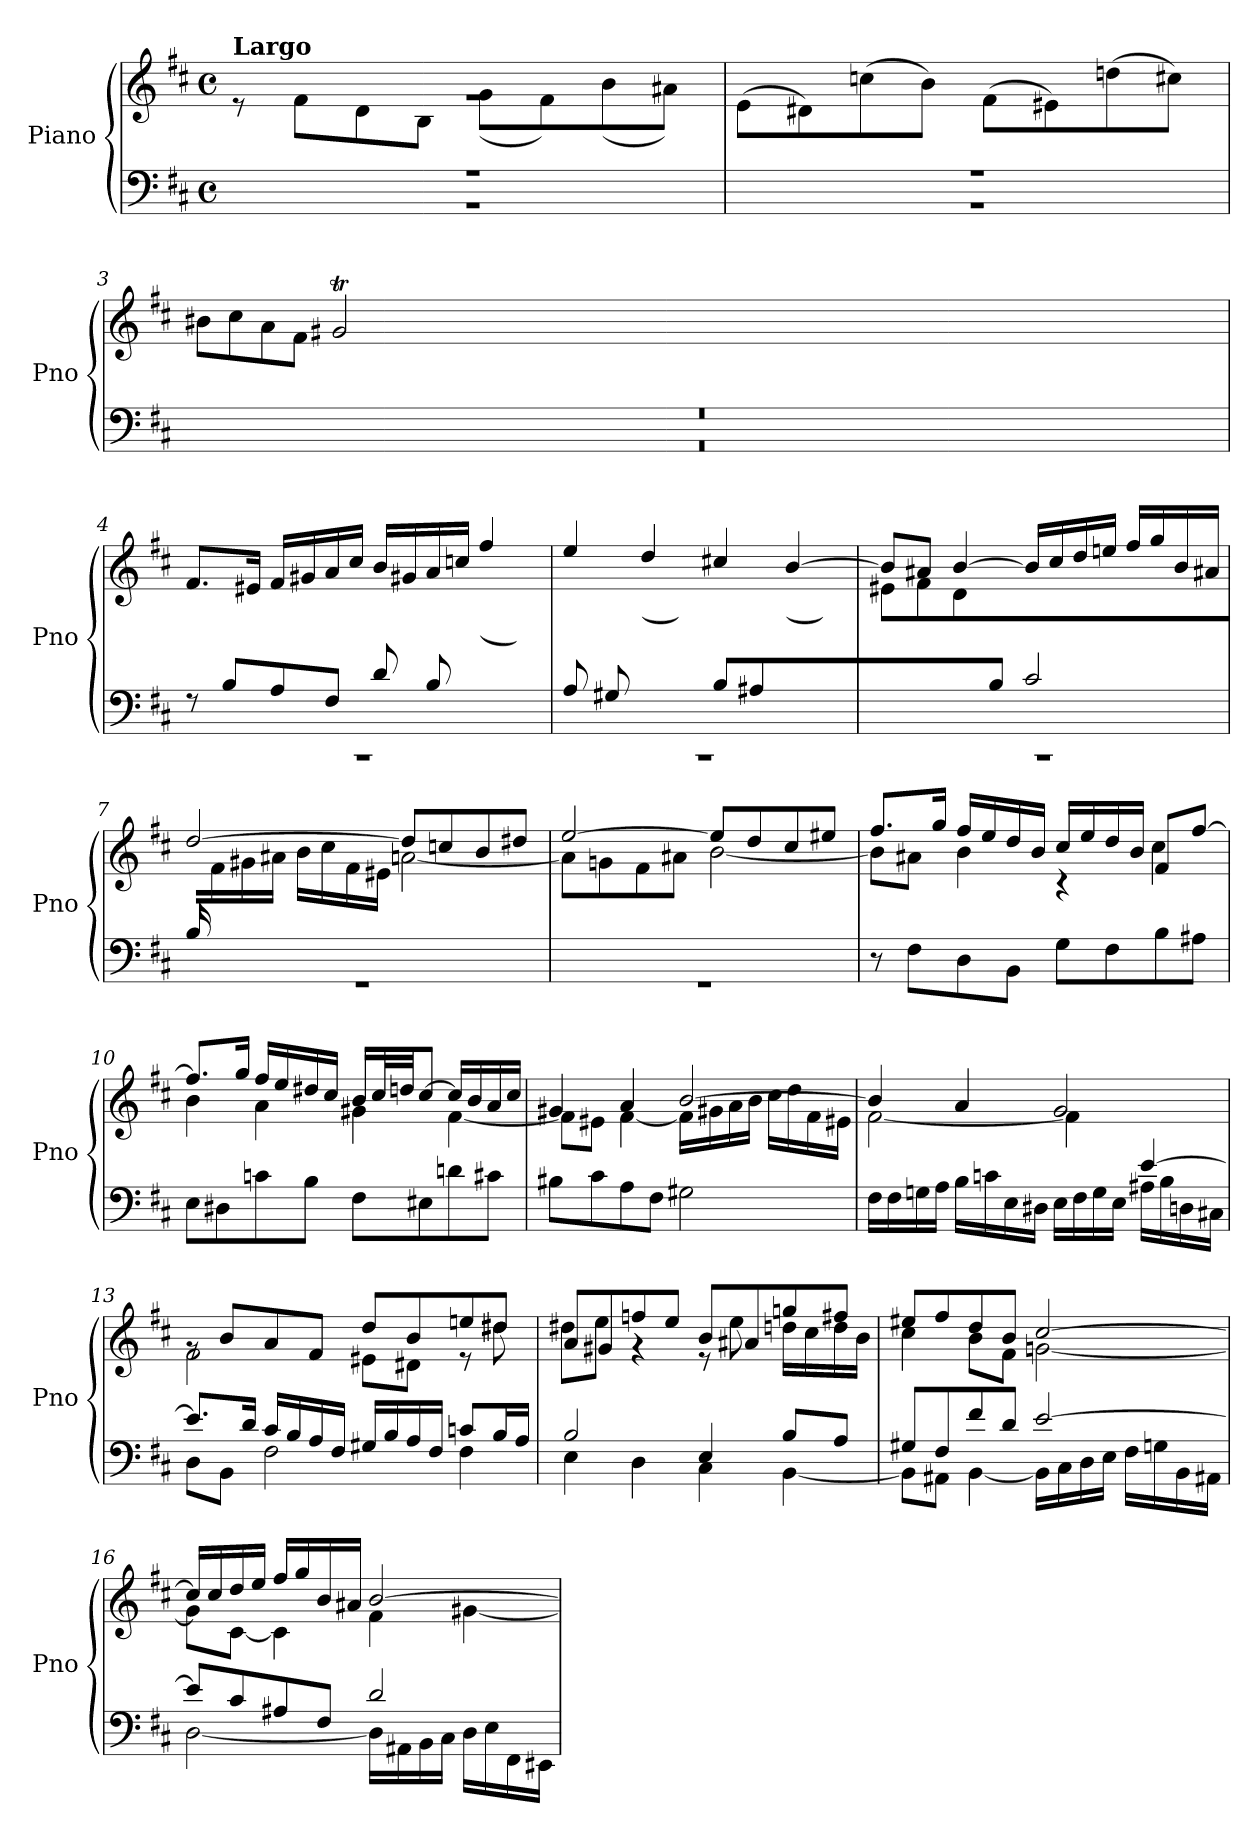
**kern	**kern
*part1	*part1
*staff2	*staff1
*I"Piano	*
*I'Pno	*
*clefF4	*clefG2
*k[f#c#]	*k[f#c#]
*M4/4	*M4/4
*met(c)	*met(c)
=1	=1
*^	*^
!	!	!LO:TX:a:B:t=Largo	!
1rBB	1rA	1rg	8r
.	.	.	8f#\L
.	.	.	8d\
.	.	.	8B\J
.	.	.	(8g\L
.	.	.	8f#\)
.	.	.	(8b\
.	.	.	8a#X\J)
*	*	*v	*v
=2	=2	=2
1rBB	1rA	(8e\L
.	.	8d#X\)
.	.	(8ccn\
.	.	8b\J)
.	.	(8f#\L
.	.	8e#X\)
.	.	(8ddn\
.	.	8cc#X\J)
=3	=3	=3
*	*	*^
1rBB	1rA	8b#X\L	2ryy
.	.	8cc#\	.
.	.	8a\	.
.	.	8f#\J	.
*	*	*	*Xtuplet
!	!	!	!LO:N:vis=32
.	.	2g#Xt/	960%17a!yy
!	!	!	!LO:N:vis=32
.	.	.	960%17g#!yy
!	!	!	!LO:N:vis=32
.	.	.	960%17a!yy
!	!	!	!LO:N:vis=32
.	.	.	960%17g#!yy
.	.	.	1920ryy
!	!	!	!LO:N:vis=32
.	.	.	960%17a!yy
!	!	!	!LO:N:vis=32
.	.	.	960%17g#!yy
!	!	!	!LO:N:vis=32
.	.	.	960%17a!yy
.	.	.	[960g#!yy
.	.	.	60g#!yy]
.	.	.	1920ryy
!	!	!	!LO:N:vis=32
.	.	.	960%17a!yy
!	!	!	!LO:N:vis=32
.	.	.	960%17g#!yy
!	!	!	!LO:N:vis=32
.	.	.	960%17a!yy
!	!	!	!LO:N:vis=32
.	.	.	960%17g#!yy
.	.	.	1920ryy
!	!	!	!LO:N:vis=32
.	.	.	960%17a!yy
!	!	!	!LO:N:vis=32
.	.	.	960%17g#!yy
!	!	!	!LO:N:vis=32
.	.	.	960%17a!yy
.	.	.	[960g#!yy
.	.	.	60g#!yy]
.	.	.	1920ryy
!	!	!	!LO:N:vis=32
.	.	.	960%17a!yy
!	!	!	!LO:N:vis=32
.	.	.	960%17g#!yy
!	!	!	!LO:N:vis=32
.	.	.	960%17a!yy
!	!	!	!LO:N:vis=32
.	.	.	960%17g#!yy
.	.	.	1920ryy
!	!	!	!LO:N:vis=32
.	.	.	960%17a!yy
!	!	!	!LO:N:vis=32
.	.	.	960%17g#!yy
!	!	!	!LO:N:vis=32
.	.	.	960%17a!yy
.	.	.	[960g#!yy
.	.	.	60g#!yy]
.	.	.	1920ryy
!	!	!	!LO:N:vis=32
.	.	.	960%17a!yy
!	!	!	!LO:N:vis=32
.	.	.	960%17g#!yy
!	!	!	!LO:N:vis=32
.	.	.	960%17a!yy
!	!	!	!LO:N:vis=32
.	.	.	960%17g#!yy
.	.	.	960ryy
=4	=4	=4	=4
1rCC	8rF	8.f#/L	2.ryy
.	8B/L	.	.
.	.	16e#X/Jk	.
.	8A/	16f#/LL	.
.	.	16g#X/	.
.	8F#/J	16a/	.
.	.	16cc#/JJ	.
.	8d/L	16b/LL	.
.	.	16g#X/	.
.	8B/	16a/	.
.	.	16ccn/JJ	.
.	4ryy	4ff#/	(8en\
.	.	.	8d#X\J)
!!LO:LB:g=z	!!
=5	=5	=5	=5
1rCC	8A/L	4ee/	4ryy
.	8G#X/	.	.
.	4ryy	4dd/	(8fn\
.	.	.	8e\J)
.	8B/L	4cc#X/	4ryy
.	8A#X/	.	.
.	4ryy	[4b/	(8gn\
.	.	.	8f#X\J)
=6	=6	=6	=6
1rCC	4.ryy	8b/L]	8e#X\L
.	.	8a#X/J	8f#\
.	.	[4b/	8d\
.	8B/J	.	2ryy
.	2c#/	16b/LL]	.
.	.	16cc#/	.
.	.	16dd/	.
.	.	16een/JJ	.
.	.	16ff#/LL	.
.	.	16gg/	.
.	.	16b/	8ryy
.	.	16a#X/JJ	.
=7	=7	=7	=7
16B/LL	1rGG	[2dd/	16ryy
2...ryy	.	.	16f#\
.	.	.	16g#X\
.	.	.	16a#X\JJ
.	.	.	16b\LL
.	.	.	16cc#\
.	.	.	16f#\
.	.	.	16e#X\JJ
.	.	8dd/L]	[2an\
.	.	8ccn/	.
.	.	8b/	.
.	.	8dd#X/J	.
*v	*v	*	*
=8	=8	=8
1rGG	[2ee/	8a\L]
.	.	8gn\
.	.	8f#\
.	.	8a#X\J
.	8ee/L]	[2b\
.	8dd/	.
.	8cc#/	.
.	8ee#X/J	.
!!LO:LB:g=z	!!
=9	=9	=9
8r	8.ff#/L	8b\L]
8F#\L	.	8a#X\J
.	16gg/Jk	.
8D\	16ff#/LL	4b\
.	16ee/	.
8BB\J	16dd/	.
.	16b/JJ	.
8G\L	16cc#/LL	4r
.	16ee/	.
8F#\	16dd/	.
.	16b/JJ	.
8B\	8f#/L	4cc#\
8A#X\J	[8ff#/J	.
=10	=10	=10
8E\L	8.ff#/L]	4b\
8D#X\	.	.
.	16gg/Jk	.
8cn\	16ff#/LL	4a\
.	16ee/	.
8B\J	16dd#X/	.
.	16cc#/JJ	.
8F#\L	16b/LL	4g#X\
.	32cc#/L	.
.	32ddn/JJ	.
8E#X\	[8cc#/J	.
8dn\	16cc#/LL]	[4f#\
.	16b/	.
8c#X\J	16a/	.
.	16cc#/JJ	.
=11	=11	=11
8B#X\L	4g#X/	8f#\L]
8c#\	.	8e#X\J
8A\	4a/	[4f#\
8F#\J	.	.
2G#X\	[2b/	16f#\LL]
.	.	16g#X\
.	.	16a\
.	.	16b\JJ
.	.	16cc#\LL
.	.	16dd\
.	.	16f#\
.	.	16e#X\JJ
!!LO:LB:g=z	!!
=12	=12	=12
*^	*	*
2.ryy	16F#\LL	4b/]	[2f#\
.	16F#\	.	.
.	16Gn\	.	.
.	16A\JJ	.	.
.	16B\LL	4a/	.
.	16cn\	.	.
.	16E\	.	.
.	16D#X\JJ	.	.
.	16E\LL	2g/	4f#\]
.	16F#\	.	.
.	16G\	.	.
.	16E\JJ	.	.
[4e/	16A#X\LL	.	4ryy
.	16B\	.	.
.	16Dn\	.	.
.	16C#X\JJ	.	.
=13	=13	=13	=13
8.e/L]	8D\L	8rg	2f#\
.	8BB\J	8b/L	.
16d/Jk	.	.	.
16c#/LL	2F#\	8a/	.
16B/	.	.	.
16A/	.	8f#/J	.
16F#/JJ	.	.	.
16G#X/LL	.	8dd/L	8e#X\L
16B/	.	.	.
16A/	.	8b/	8d#X\J
16F#/JJ	.	.	.
8cn/L	4F#\	8een/	8r
16B/L	.	8dd#X/J	8dd#\
16A/JJ	.	.	.
=14	=14	=14	=14
2B/	4E\	8a/L	8dd#X\L
.	.	8g#X/	8ee\J
.	4D\	8ffn/	4r
.	.	8ee/J	.
4E/	4C#\	8b/L	8r
.	.	8a#X/	8ee\
8B/L	[4BB\	8ggn/	16ddn\LL
.	.	.	16cc#\
8A/J	.	8ff#X/J	16dd\
.	.	.	16b\JJ
!!LO:LB:g=z	!!
=15	=15	=15	=15
8G#X/L	8BB\L]	8ee#X/L	4cc#\
8F#/	8AA#X\J	8ff#/	.
8f#/	[4BB\	8dd/	8b\L
8d/J	.	8b/J	8f#\J
[2e/	16BB\LL]	[2cc#/	[2gn\
.	16C#\	.	.
.	16D\	.	.
.	16E\JJ	.	.
.	16F#\LL	.	.
.	16Gn\	.	.
.	16BB\	.	.
.	16AA#X\JJ	.	.
=16	=16	=16	=16
8e/L]	[2D\	16cc#/LL]	8g\L]
.	.	16cc#/	.
8c#/	.	16dd/	[8c#\J
.	.	16ee/JJ	.
8A#X/	.	16ff#/LL	4c#\]
.	.	16gg/	.
8F#/J	.	16b/	.
.	.	16a#X/JJ	.
2d/	16D\LL]	[2b/	4f#\
.	16AA#X\	.	.
.	16BB\	.	.
.	16C#\JJ	.	.
.	16D\LL	.	[4g#X\
.	16E\	.	.
.	16FF#\	.	.
.	16EE#X\JJ	.	.
*v	*v	*	*
*	*v	*v
=	=
*-	*-
